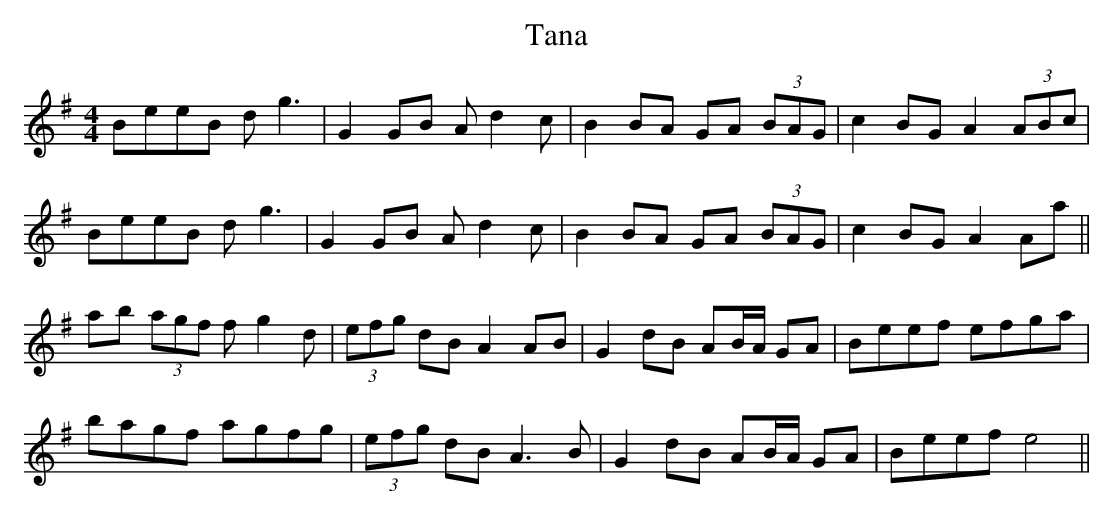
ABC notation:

X:1
T: Tana
M: 4/4
L: 1/8
K: Emin
BeeB dg3|G2 GB Ad2c|B2 BA GA (3BAG|c2 BG A2 (3ABc|
BeeB dg3|G2 GB Ad2c|B2 BA GA (3BAG|c2 BG A2 Aa||
a-b (3agf f-g2d|(3efg dB A2 AB|G2 dB AB/A/ GA|Beef efga|
bagf agfg|(3efg dB A3B|G2 dB AB/A/ GA|Beef e4||
